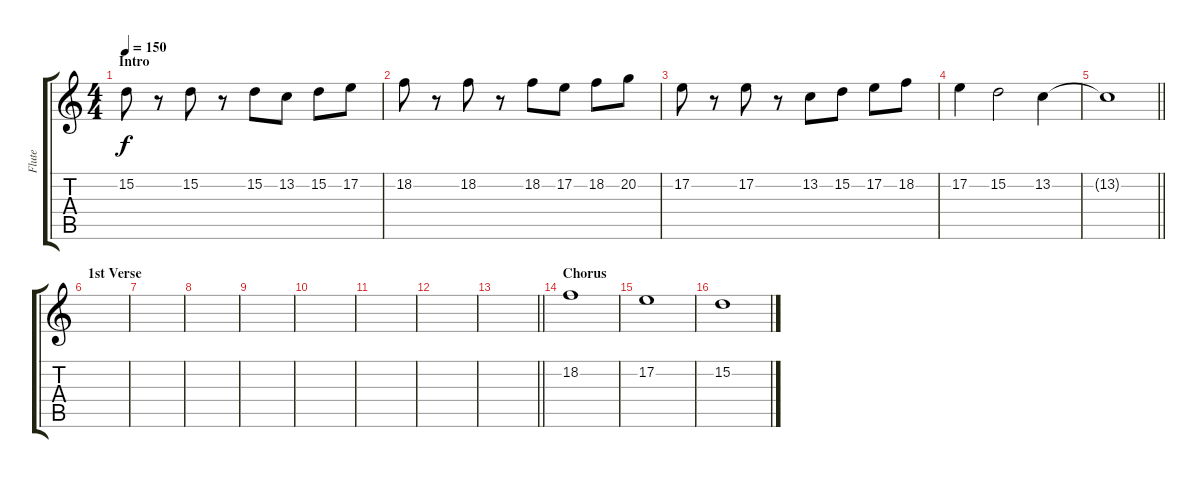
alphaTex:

\track ("Flute" "Flute") {instrument flute}
\staff {score tabs}
\tuning (E4 B3 G3 D3 A2 E2) {hide}
\ts (4 4)
\section ("" "Intro")
\tempo 150
\clef g2
\ks c
15.2.8{dy f instrument flute} r.8 15.2.8 r.8 15.2.8 13.2.8 15.2.8 17.2.8 |
18.2.8 r.8 18.2.8 r.8 18.2.8 17.2.8 18.2.8 20.2.8 |
17.2.8 r.8 17.2.8 r.8 13.2.8 15.2.8 17.2.8 18.2.8 |
17.2.4 15.2.2 13.2.4 |
\barLineRight lightlight
13.2{t}.1 |
\section ("" "1st Verse")
|
|
|
|
|
|
|
\barLineRight lightlight
|
\section ("" "Chorus")
18.2.1 |
17.2.1 |
15.2.1
